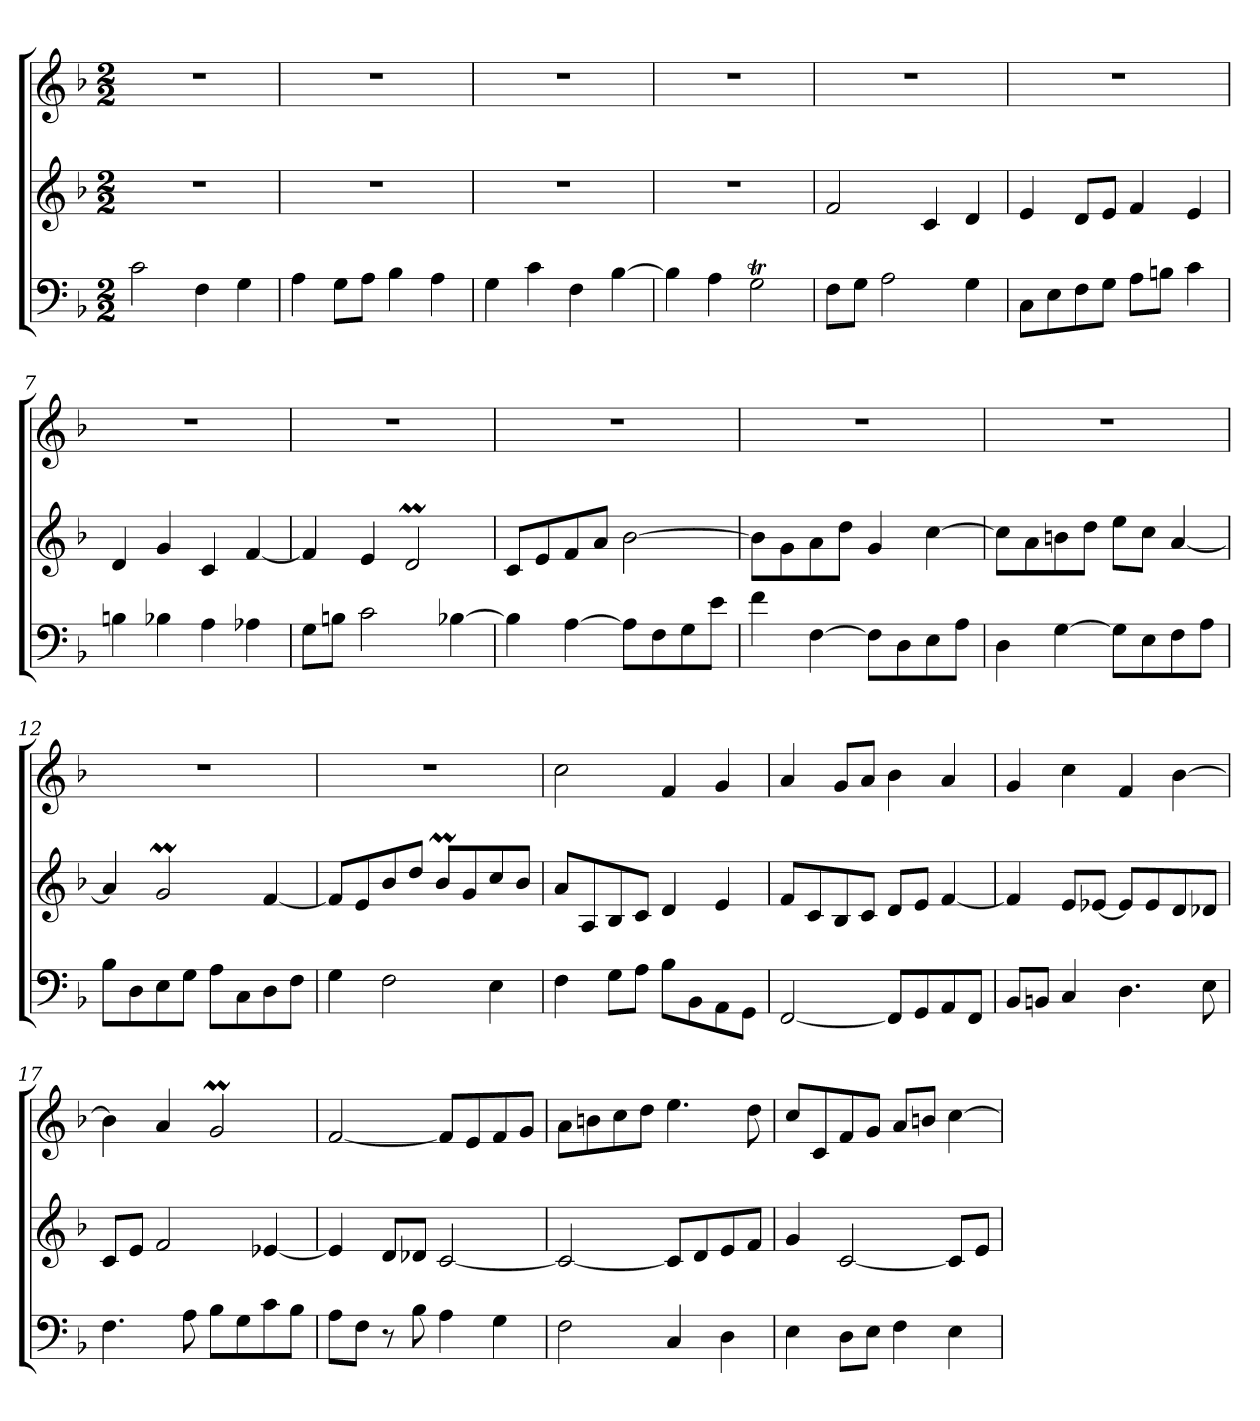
**kern	**kern	**kern
*part3	*part2	*part1
*staff3	*staff2	*staff1
*k[b-]	*k[b-]	*k[b-]
*M2/2	*M2/2	*M2/2
*MM76	*MM76	*MM76
=1	=1	=1
2c	1r	1r
4F	.	.
4G	.	.
=2	=2	=2
4A	1r	1r
8GL	.	.
8AJ	.	.
4B-	.	.
4A	.	.
=3	=3	=3
4G	1r	1r
4c	.	.
4F	.	.
[4B-	.	.
=4	=4	=4
4B-]	1r	1r
4A	.	.
2GT	.	.
=5	=5	=5
8FL	2f	1r
8GJ	.	.
2A	.	.
.	4c	.
4G	4d	.
=6	=6	=6
8CL	4e	1r
8E	.	.
8F	8dL	.
8GJ	8eJ	.
8AL	4f	.
8BnJ	.	.
4c	4e	.
=7	=7	=7
4Bn	4d	1r
4B-X	4g	.
4A	4c	.
4A-X	[4f	.
=8	=8	=8
8GL	4f]	1r
8BnJ	.	.
2c	4e	.
.	2dM	.
[4B-X	.	.
=9	=9	=9
4B-]	8cL	1r
.	8e	.
[4A	8f	.
.	8aJ	.
8AL]	[2b-	.
8F	.	.
8G	.	.
8eJ	.	.
=10	=10	=10
4f	8b-L]	1r
.	8g	.
[4F	8a	.
.	8ddJ	.
8FL]	4g	.
8D	.	.
8E	[4cc	.
8AJ	.	.
=11	=11	=11
4D	8ccL]	1r
.	8a	.
[4G	8bn	.
.	8ddJ	.
8GL]	8eeL	.
8E	8ccJ	.
8F	[4a	.
8AJ	.	.
=12	=12	=12
8B-L	4a]	1r
8D	.	.
8E	2gM	.
8GJ	.	.
8AL	.	.
8C	.	.
8D	[4f	.
8FJ	.	.
=13	=13	=13
4G	8fL]	1r
.	8e	.
2F	8b-	.
.	8ddJ	.
.	8b-ML	.
.	8g	.
4E	8cc	.
.	8b-J	.
=14	=14	=14
4F	8aL	2cc
.	8A	.
8GL	8B-	.
8AJ	8cJ	.
8B-L	4d	4f
8BB-	.	.
8AA	4e	4g
8GGJ	.	.
=15	=15	=15
[2FF	8fL	4a
.	8c	.
.	8B-	8gL
.	8cJ	8aJ
8FFL]	8dL	4b-
8GG	8eJ	.
8AA	[4f	4a
8FFJ	.	.
=16	=16	=16
8BB-L	4f]	4g
8BBnJ	.	.
4C	8eL	4cc
.	[8e-XJ	.
4.D	8e-L]	4f
.	8e-	.
.	8d	[4b-
8E	8d-XJ	.
=17	=17	=17
4.F	8cL	4b-]
.	8eJ	.
.	2f	4a
8A	.	.
8B-L	.	2gM
8G	.	.
8c	[4e-X	.
8B-J	.	.
=18	=18	=18
8AL	4e-]	[2f
8FJ	.	.
8r	8dL	.
8B-	8d-XJ	.
4A	[2c	8fL]
.	.	8e
4G	.	8f
.	.	8gJ
=19	=19	=19
2F	2c_	8aL
.	.	8bn
.	.	8cc
.	.	8ddJ
4C	8cL]	4.ee
.	8d	.
4D	8e	.
.	8fJ	8dd
=20	=20	=20
4E	4g	8ccL
.	.	8c
8DL	[2c	8f
8EJ	.	8gJ
4F	.	8aL
.	.	8bnJ
4E	8cL]	[4cc
.	8eJ	.
=	=	=
*-	*-	*-
